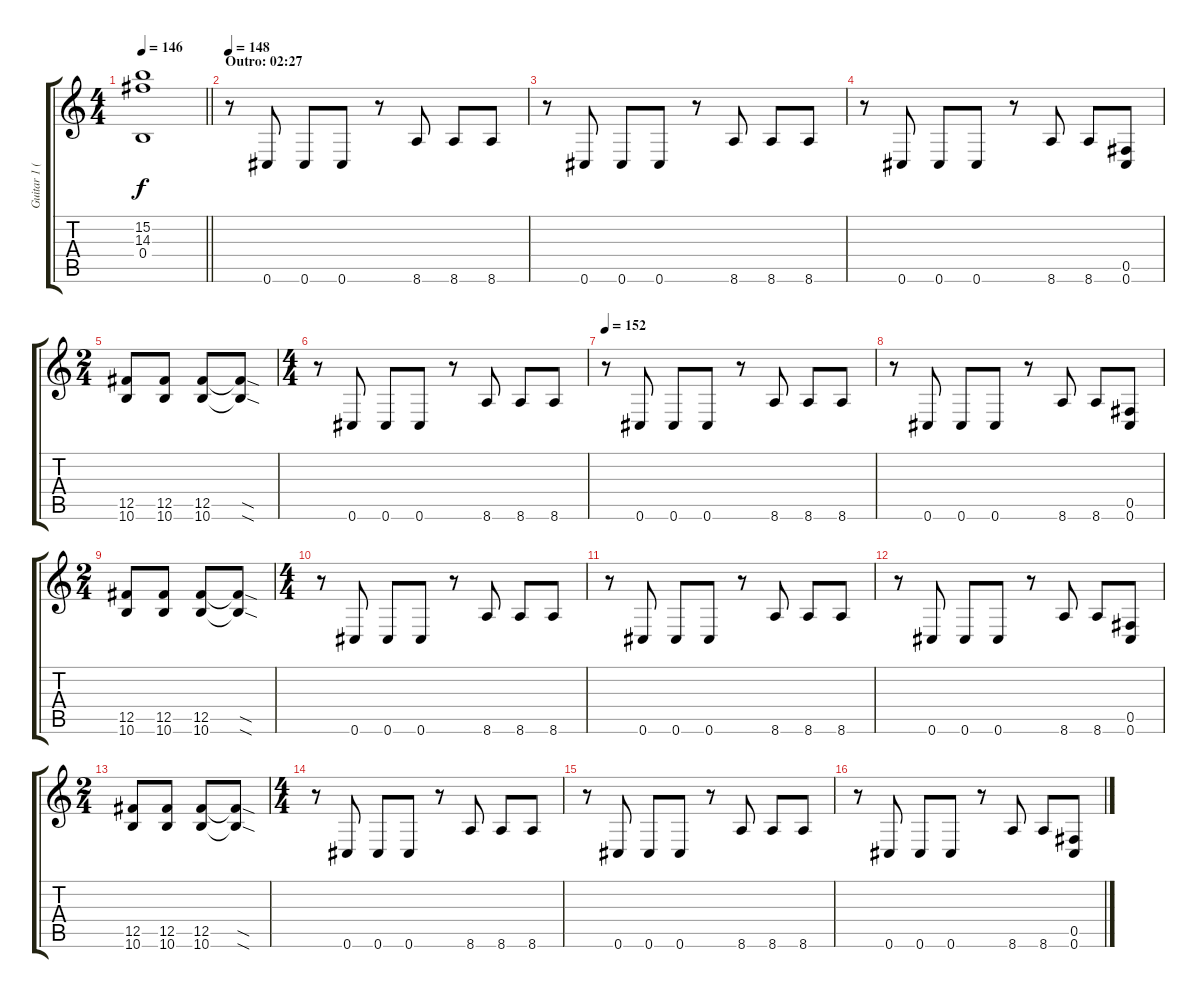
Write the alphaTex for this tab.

\track ("Guitar 1 (Distortion)" "Guitar 1 (") {instrument distortionguitar}
\staff {score tabs}
\tuning (Db4 Ab3 E3 B2 Gb2 Db2) {hide}
\ts (4 4)
\tempo 146
\clef g2
\barLineRight lightlight
\ks c
(15.2{t} 14.3{t} 0.4{t}).1{dy f} |
\section ("" "Outro: 02:27")
\tempo 148
r.8{volume 13} 0.6.8 0.6.8 0.6.8 r.8 8.6.8 8.6.8 8.6.8 |
r.8 0.6.8 0.6.8 0.6.8 r.8 8.6.8 8.6.8 8.6.8 |
r.8 0.6.8 0.6.8 0.6.8 r.8 8.6.8 8.6.8 (0.5 0.6).8 |
\ts (2 4)
(12.5 10.6).8 (12.5 10.6).8 (12.5 10.6).8 (12.5{sod t} 10.6{sod t}).8 |
\ts (4 4)
r.8 0.6.8 0.6.8 0.6.8 r.8 8.6.8 8.6.8 8.6.8 |
\tempo 152
r.8 0.6.8 0.6.8 0.6.8 r.8 8.6.8 8.6.8 8.6.8 |
r.8 0.6.8 0.6.8 0.6.8 r.8 8.6.8 8.6.8 (0.5 0.6).8 |
\ts (2 4)
(12.5 10.6).8 (12.5 10.6).8 (12.5 10.6).8 (12.5{sod t} 10.6{sod t}).8 |
\ts (4 4)
r.8 0.6.8 0.6.8 0.6.8 r.8 8.6.8 8.6.8 8.6.8 |
r.8 0.6.8 0.6.8 0.6.8 r.8 8.6.8 8.6.8 8.6.8 |
r.8 0.6.8 0.6.8 0.6.8 r.8 8.6.8 8.6.8 (0.5 0.6).8 |
\ts (2 4)
(12.5 10.6).8 (12.5 10.6).8 (12.5 10.6).8 (12.5{sod t} 10.6{sod t}).8 |
\ts (4 4)
r.8 0.6.8 0.6.8 0.6.8 r.8 8.6.8 8.6.8 8.6.8 |
r.8 0.6.8 0.6.8 0.6.8 r.8 8.6.8 8.6.8 8.6.8 |
r.8 0.6.8 0.6.8 0.6.8 r.8 8.6.8 8.6.8 (0.5 0.6).8
